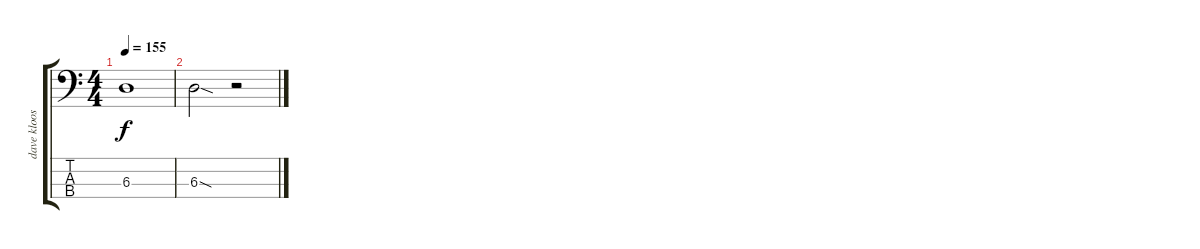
\track ("dave kloos" "dave kloos") {instrument electricbasspick}
\staff {score tabs}
\tuning (Gb2 Db2 Ab1 Eb1) {hide}
\ts (4 4)
\tempo 155
\clef f4
\ks c
6.3{t}.1{dy f} |
6.3{sod}.2 r.2
